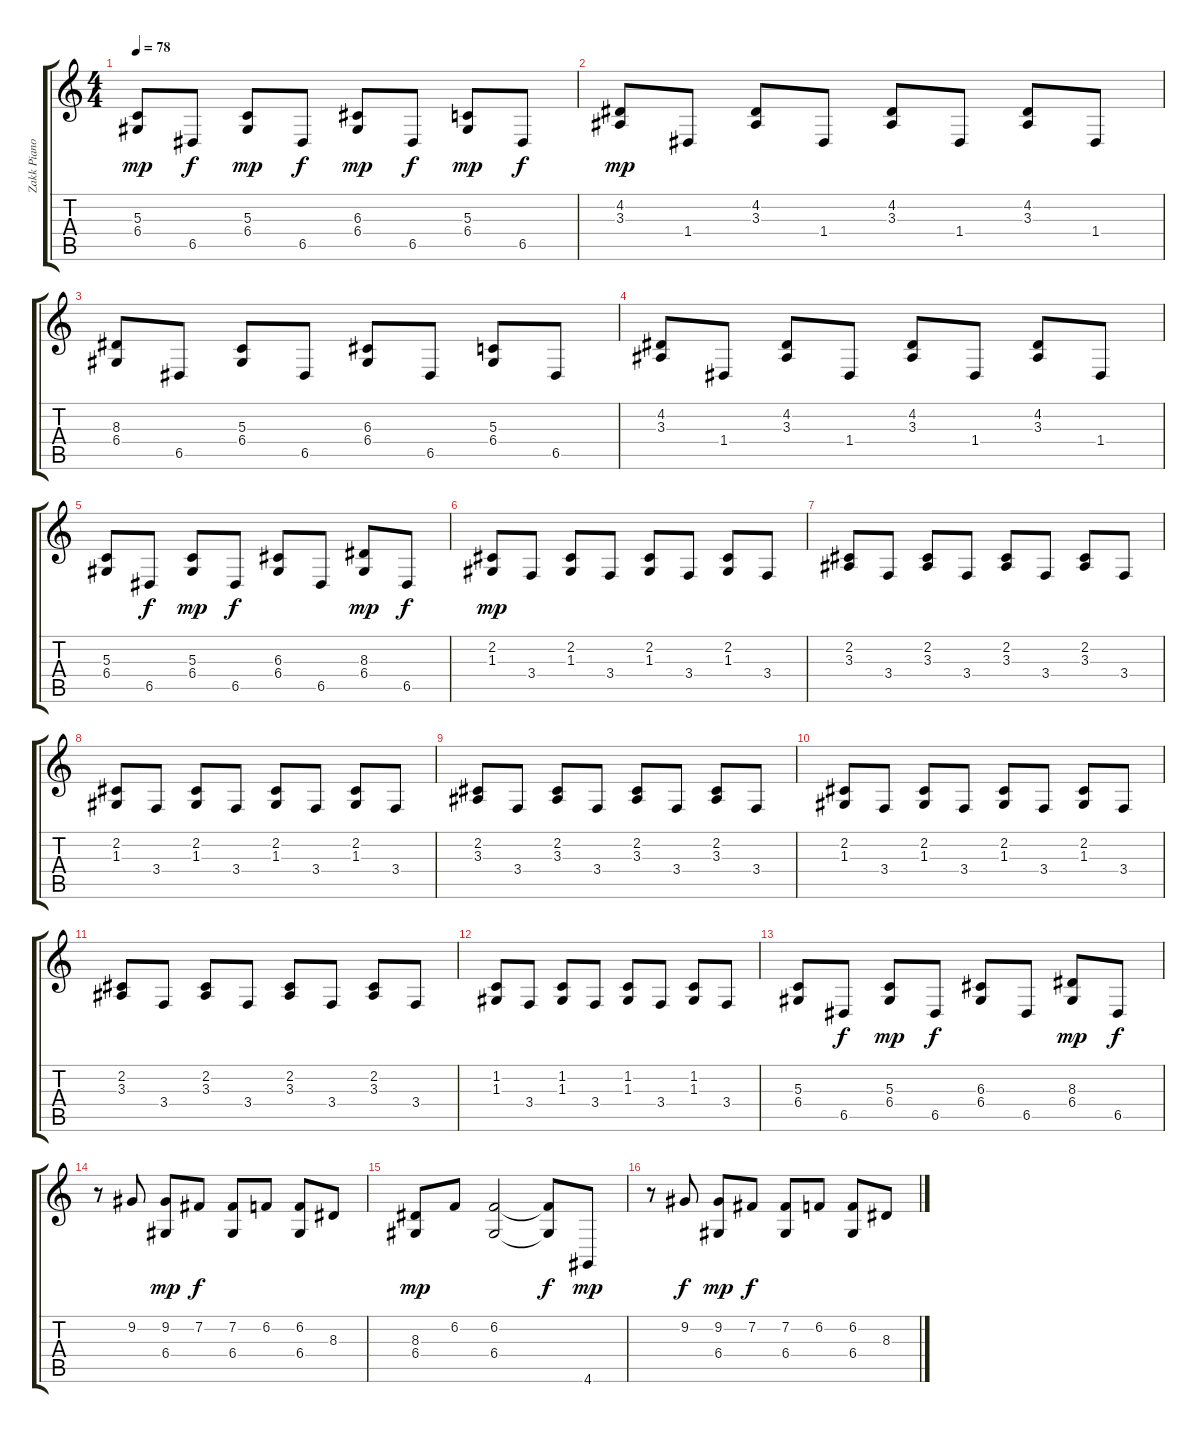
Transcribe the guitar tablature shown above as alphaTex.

\track ("Zakk Piano Or Acoustica Guitar" "Zakk Piano") {instrument acousticgrandpiano}
\staff {score tabs}
\tuning (E4 B3 G3 D3 A2 E2) {hide}
\ts (4 4)
\tempo 78
\clef g2
\ks c
(5.3 6.4).8{dy mp} 6.5.8{dy f} (5.3 6.4).8{dy mp} 6.5.8{dy f} (6.3 6.4).8{dy mp} 6.5.8{dy f} (5.3 6.4).8{dy mp} 6.5.8{dy f} |
(4.2 3.3).8{dy mp} 1.4.8 (4.2 3.3).8 1.4.8 (4.2 3.3).8 1.4.8 (4.2 3.3).8 1.4.8 |
(8.3 6.4).8 6.5.8 (5.3 6.4).8 6.5.8 (6.3 6.4).8 6.5.8 (5.3 6.4).8 6.5.8 |
(4.2 3.3).8 1.4.8 (4.2 3.3).8 1.4.8 (4.2 3.3).8 1.4.8 (4.2 3.3).8 1.4.8 |
(5.3 6.4).8 6.5.8{dy f} (5.3 6.4).8{dy mp} 6.5.8{dy f} (6.3 6.4).8 6.5.8 (8.3 6.4).8{dy mp} 6.5.8{dy f} |
(2.2 1.3).8{dy mp} 3.4.8 (2.2 1.3).8 3.4.8 (2.2 1.3).8 3.4.8 (2.2 1.3).8 3.4.8 |
(2.2 3.3).8 3.4.8 (2.2 3.3).8 3.4.8 (2.2 3.3).8 3.4.8 (2.2 3.3).8 3.4.8 |
(2.2 1.3).8 3.4.8 (2.2 1.3).8 3.4.8 (2.2 1.3).8 3.4.8 (2.2 1.3).8 3.4.8 |
(2.2 3.3).8 3.4.8 (2.2 3.3).8 3.4.8 (2.2 3.3).8 3.4.8 (2.2 3.3).8 3.4.8 |
(2.2 1.3).8 3.4.8 (2.2 1.3).8 3.4.8 (2.2 1.3).8 3.4.8 (2.2 1.3).8 3.4.8 |
(2.2 3.3).8 3.4.8 (2.2 3.3).8 3.4.8 (2.2 3.3).8 3.4.8 (2.2 3.3).8 3.4.8 |
(1.2 1.3).8 3.4.8 (1.2 1.3).8 3.4.8 (1.2 1.3).8 3.4.8 (1.2 1.3).8 3.4.8 |
(5.3 6.4).8 6.5.8{dy f} (5.3 6.4).8{dy mp} 6.5.8{dy f} (6.3 6.4).8 6.5.8 (8.3 6.4).8{dy mp} 6.5.8{dy f} |
r.8 9.2.8 (9.2 6.4).8{dy mp} 7.2.8{dy f} (7.2 6.4).8 6.2.8 (6.2 6.4).8 8.3.8 |
(8.3 6.4).8{dy mp} 6.2.8 (6.2 6.4).2 (6.2{t} 6.4{t}).8{dy f} 4.6.8{dy mp} |
r.8 9.2.8{dy f} (9.2 6.4).8{dy mp} 7.2.8{dy f} (7.2 6.4).8 6.2.8 (6.2 6.4).8 8.3.8
